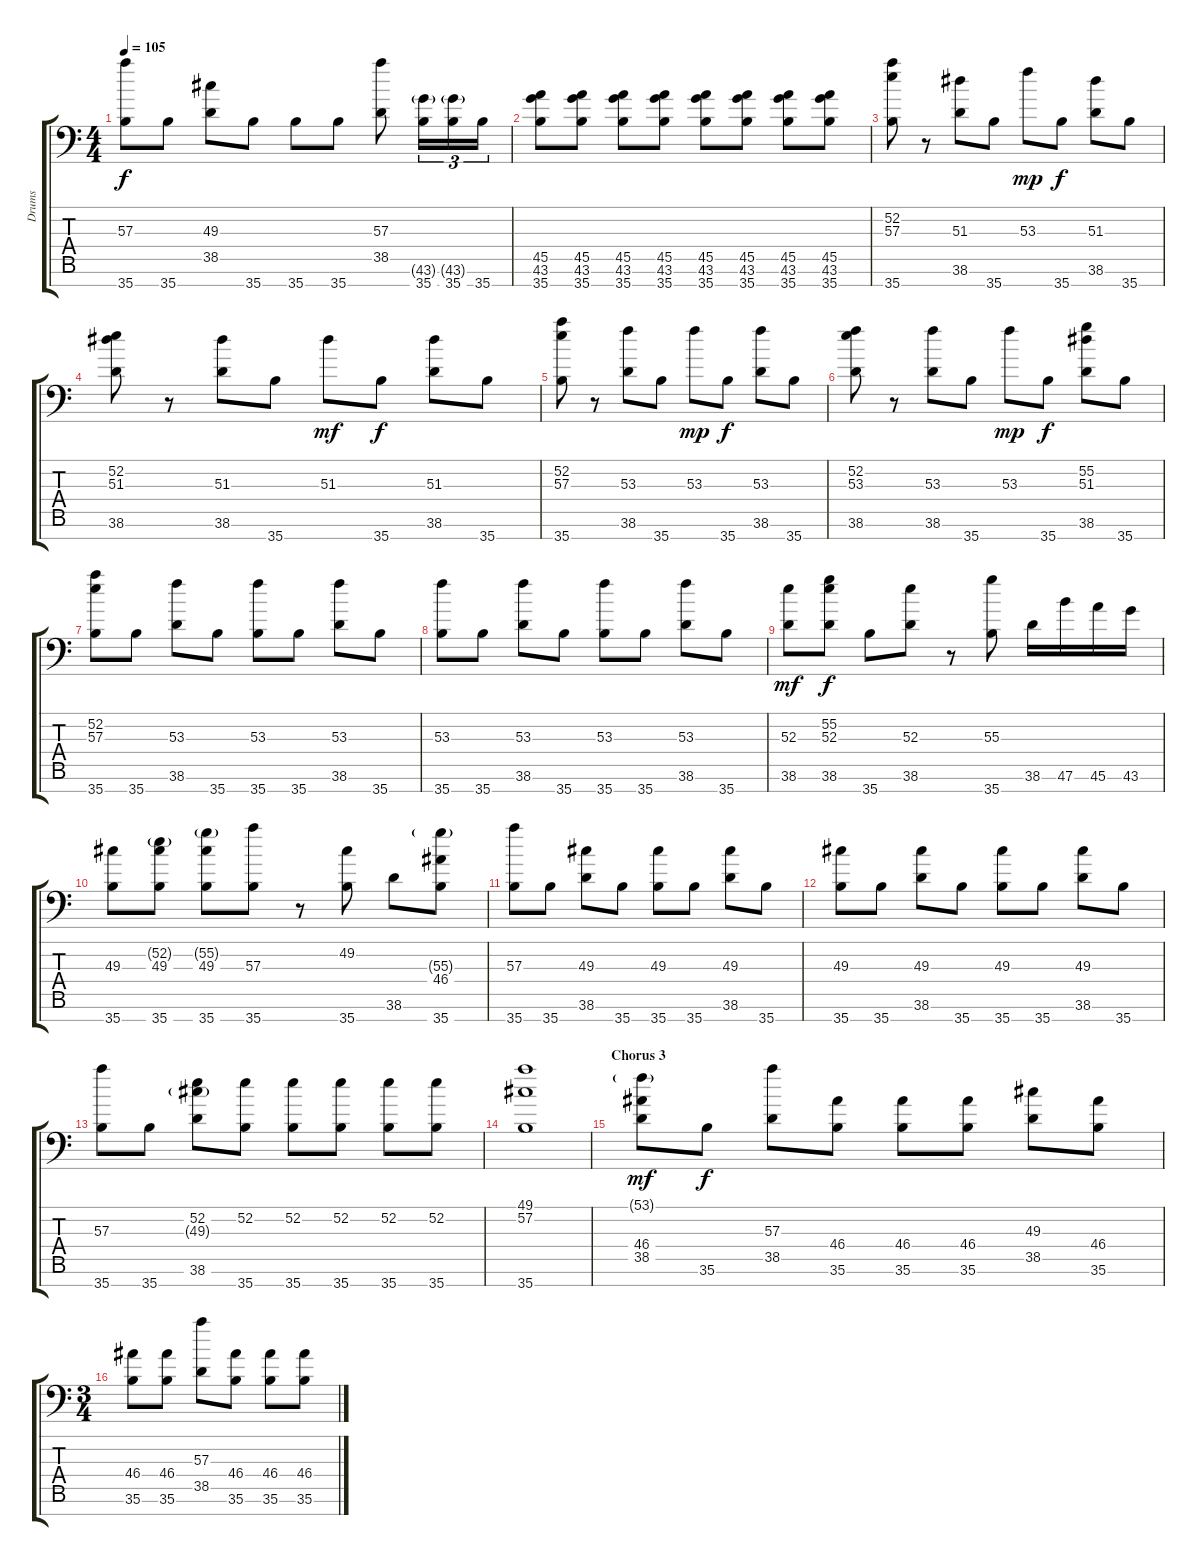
\track ("Drums" "Drums") {instrument acousticgrandpiano}
\staff {score tabs}
\tuning (C-1 C-1 C-1 C-1 C-1 C-1 C-1) {hide}
\ts (4 4)
\tempo 105
\clef f4
\ks c
(57.3 35.7).8{dy f} 35.7.8 (49.3 38.5).8 35.7.8 35.7.8 35.7.8 (57.3 38.5).8 (43.6{g} 35.7).16{tu (3 2)} (43.6{g} 35.7).16{tu (3 2)} 35.7.16{tu (3 2)} |
(45.5 43.6 35.7).8 (45.5 43.6 35.7).8 (45.5 43.6 35.7).8 (45.5 43.6 35.7).8 (45.5 43.6 35.7).8 (45.5 43.6 35.7).8 (45.5 43.6 35.7).8 (45.5 43.6 35.7).8 |
(52.2 57.3 35.7).8 r.8 (51.3 38.6).8 35.7.8 53.3.8{dy mp} 35.7.8{dy f} (51.3 38.6).8 35.7.8 |
(52.2 51.3 38.6).8 r.8 (51.3 38.6).8 35.7.8 51.3.8{dy mf} 35.7.8{dy f} (51.3 38.6).8 35.7.8 |
(52.2 57.3 35.7).8 r.8 (53.3 38.6).8 35.7.8 53.3.8{dy mp} 35.7.8{dy f} (53.3 38.6).8 35.7.8 |
(52.2 53.3 38.6).8 r.8 (53.3 38.6).8 35.7.8 53.3.8{dy mp} 35.7.8{dy f} (55.2 51.3 38.6).8 35.7.8 |
(52.2 57.3 35.7).8 35.7.8 (53.3 38.6).8 35.7.8 (53.3 35.7).8 35.7.8 (53.3 38.6).8 35.7.8 |
(53.3 35.7).8 35.7.8 (53.3 38.6).8 35.7.8 (53.3 35.7).8 35.7.8 (53.3 38.6).8 35.7.8 |
(52.3 38.6).8{dy mf} (55.2 52.3 38.6).8{dy f} 35.7.8 (52.3 38.6).8 r.8 (55.3 35.7).8 38.6.16 47.6.16 45.6.16 43.6.16 |
(49.3 35.7).8 (52.2{g} 49.3 35.7).8 (55.2{g} 49.3 35.7).8 (57.3 35.7).8 r.8 (49.2 35.7).8 38.6.8 (55.3{g} 46.4 35.7).8 |
(57.3 35.7).8 35.7.8 (49.3 38.6).8 35.7.8 (49.3 35.7).8 35.7.8 (49.3 38.6).8 35.7.8 |
(49.3 35.7).8 35.7.8 (49.3 38.6).8 35.7.8 (49.3 35.7).8 35.7.8 (49.3 38.6).8 35.7.8 |
(57.3 35.7).8 35.7.8 (52.2 49.3{g} 38.6).8 (52.2 35.7).8 (52.2 35.7).8 (52.2 35.7).8 (52.2 35.7).8 (52.2 35.7).8 |
(49.1 57.2 35.7).1 |
\section ("" "Chorus 3")
(53.1{g} 46.4 38.5).8{dy mf} 35.6.8{dy f} (57.3 38.5).8 (46.4 35.6).8 (46.4 35.6).8 (46.4 35.6).8 (49.3 38.5).8 (46.4 35.6).8 |
\ts (3 4)
(46.4 35.6).8 (46.4 35.6).8 (57.3 38.5).8 (46.4 35.6).8 (46.4 35.6).8 (46.4 35.6).8
